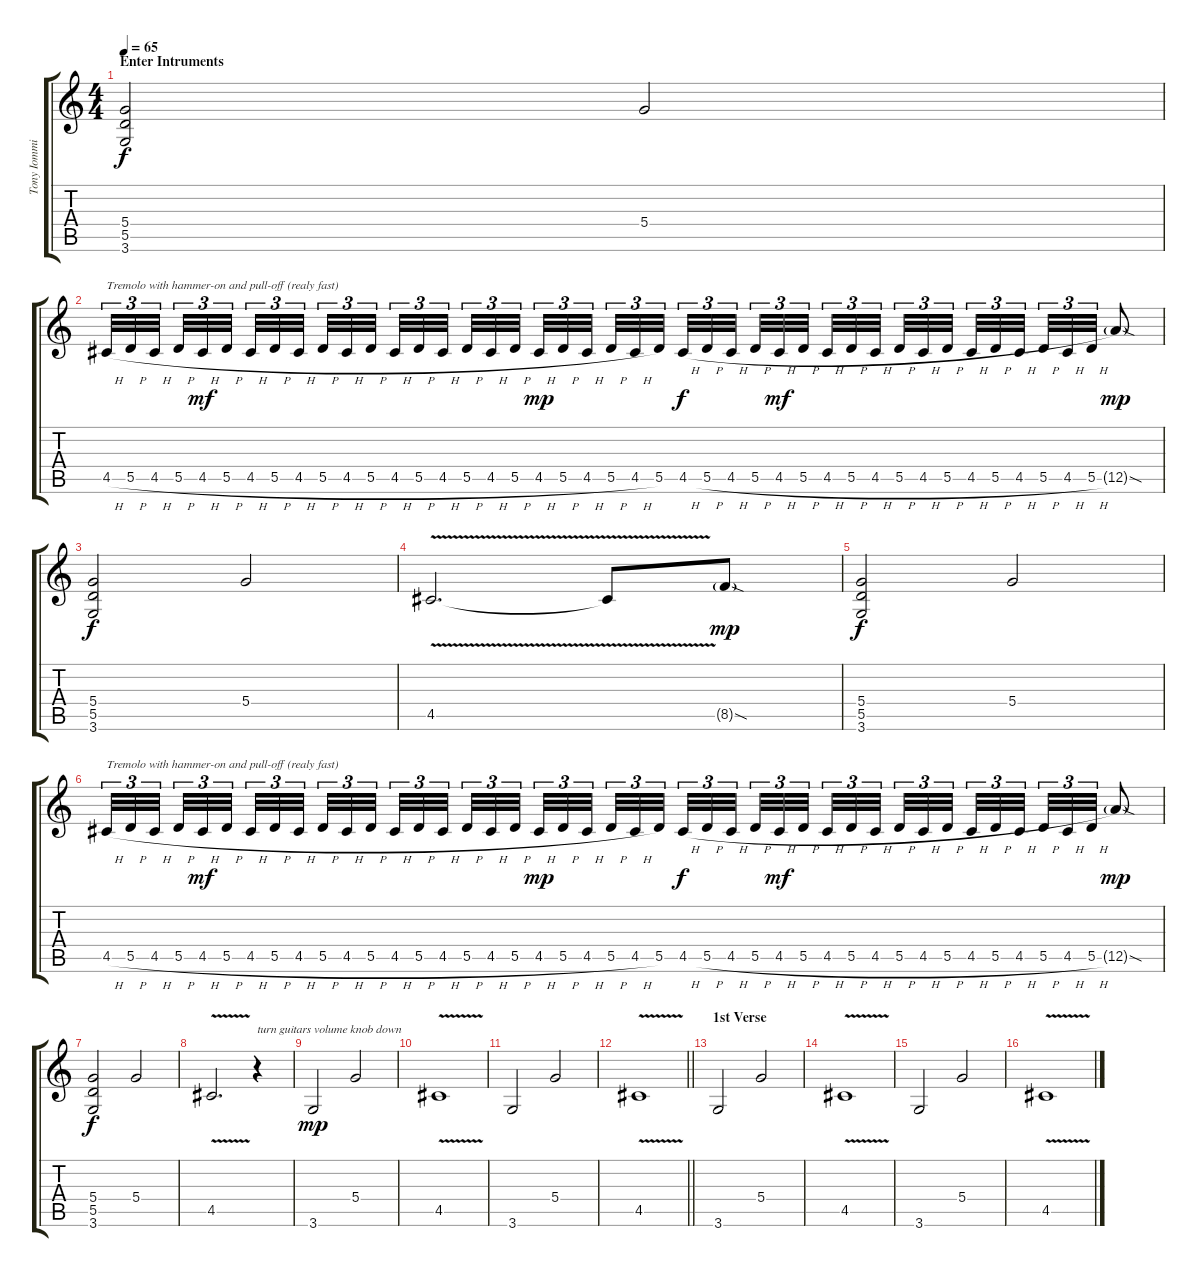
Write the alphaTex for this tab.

\track ("Tony Iommi Guitar 1" "Tony Iommi") {instrument overdrivenguitar}
\staff {score tabs}
\tuning (E4 B3 G3 D3 A2 E2) {hide}
\ts (4 4)
\section ("" "Enter Intruments")
\tempo 65
\clef g2
\ks c
(5.4 5.5 3.6).2{dy f instrument overdrivenguitar} 5.4.2 |
4.5{h}.32{tu (3 2) txt "Tremolo with hammer-on and pull-off (realy fast)"} 5.5{h}.32{tu (3 2)} 4.5{h}.32{tu (3 2) beam splitsecondary} 5.5{h}.32{tu (3 2)} 4.5{h}.32{tu (3 2) dy mf} 5.5{h}.32{tu (3 2) beam splitsecondary} 4.5{h}.32{tu (3 2)} 5.5{h}.32{tu (3 2)} 4.5{h}.32{tu (3 2) beam splitsecondary} 5.5{h}.32{tu (3 2)} 4.5{h}.32{tu (3 2)} 5.5{h}.32{tu (3 2)} 4.5{h}.32{tu (3 2)} 5.5{h}.32{tu (3 2)} 4.5{h}.32{tu (3 2) beam splitsecondary} 5.5{h}.32{tu (3 2)} 4.5{h}.32{tu (3 2)} 5.5{h}.32{tu (3 2) beam splitsecondary} 4.5{h}.32{tu (3 2) dy mp} 5.5{h}.32{tu (3 2)} 4.5{h}.32{tu (3 2) beam splitsecondary} 5.5{h}.32{tu (3 2)} 4.5{h}.32{tu (3 2)} 5.5.32{tu (3 2)} 4.5{h}.32{tu (3 2) dy f} 5.5{h}.32{tu (3 2)} 4.5{h}.32{tu (3 2) beam splitsecondary} 5.5{h}.32{tu (3 2)} 4.5{h}.32{tu (3 2) dy mf} 5.5{h}.32{tu (3 2) beam splitsecondary} 4.5{h}.32{tu (3 2)} 5.5{h}.32{tu (3 2)} 4.5{h}.32{tu (3 2) beam splitsecondary} 5.5{h}.32{tu (3 2)} 4.5{h}.32{tu (3 2)} 5.5{h}.32{tu (3 2)} 4.5{h}.32{tu (3 2)} 5.5{h}.32{tu (3 2)} 4.5{h}.32{tu (3 2) beam splitsecondary} 5.5{h}.32{tu (3 2)} 4.5{h}.32{tu (3 2)} 5.5{h}.32{tu (3 2)} 12.5{sod g}.8{dy mp} |
(5.4 5.5 3.6).2{dy f} 5.4.2 |
4.5{v}.2{d} 4.5{t}.8 8.5{sod g}.8{dy mp} |
(5.4 5.5 3.6).2{dy f} 5.4.2 |
4.5{h}.32{tu (3 2) txt "Tremolo with hammer-on and pull-off (realy fast)"} 5.5{h}.32{tu (3 2)} 4.5{h}.32{tu (3 2) beam splitsecondary} 5.5{h}.32{tu (3 2)} 4.5{h}.32{tu (3 2) dy mf} 5.5{h}.32{tu (3 2) beam splitsecondary} 4.5{h}.32{tu (3 2)} 5.5{h}.32{tu (3 2)} 4.5{h}.32{tu (3 2) beam splitsecondary} 5.5{h}.32{tu (3 2)} 4.5{h}.32{tu (3 2)} 5.5{h}.32{tu (3 2)} 4.5{h}.32{tu (3 2)} 5.5{h}.32{tu (3 2)} 4.5{h}.32{tu (3 2) beam splitsecondary} 5.5{h}.32{tu (3 2)} 4.5{h}.32{tu (3 2)} 5.5{h}.32{tu (3 2) beam splitsecondary} 4.5{h}.32{tu (3 2) dy mp} 5.5{h}.32{tu (3 2)} 4.5{h}.32{tu (3 2) beam splitsecondary} 5.5{h}.32{tu (3 2)} 4.5{h}.32{tu (3 2)} 5.5.32{tu (3 2)} 4.5{h}.32{tu (3 2) dy f} 5.5{h}.32{tu (3 2)} 4.5{h}.32{tu (3 2) beam splitsecondary} 5.5{h}.32{tu (3 2)} 4.5{h}.32{tu (3 2) dy mf} 5.5{h}.32{tu (3 2) beam splitsecondary} 4.5{h}.32{tu (3 2)} 5.5{h}.32{tu (3 2)} 4.5{h}.32{tu (3 2) beam splitsecondary} 5.5{h}.32{tu (3 2)} 4.5{h}.32{tu (3 2)} 5.5{h}.32{tu (3 2)} 4.5{h}.32{tu (3 2)} 5.5{h}.32{tu (3 2)} 4.5{h}.32{tu (3 2) beam splitsecondary} 5.5{h}.32{tu (3 2)} 4.5{h}.32{tu (3 2)} 5.5{h}.32{tu (3 2)} 12.5{sod g}.8{dy mp} |
(5.4 5.5 3.6).2{dy f} 5.4.2 |
4.5{v}.2{d} r.4{txt "turn guitars volume knob down"} |
3.6.2{dy mp} 5.4.2 |
4.5{v}.1 |
3.6.2 5.4.2 |
\barLineRight lightlight
4.5{v}.1 |
\section ("" "1st Verse")
3.6.2 5.4.2 |
4.5{v}.1 |
3.6.2 5.4.2 |
4.5{v}.1
